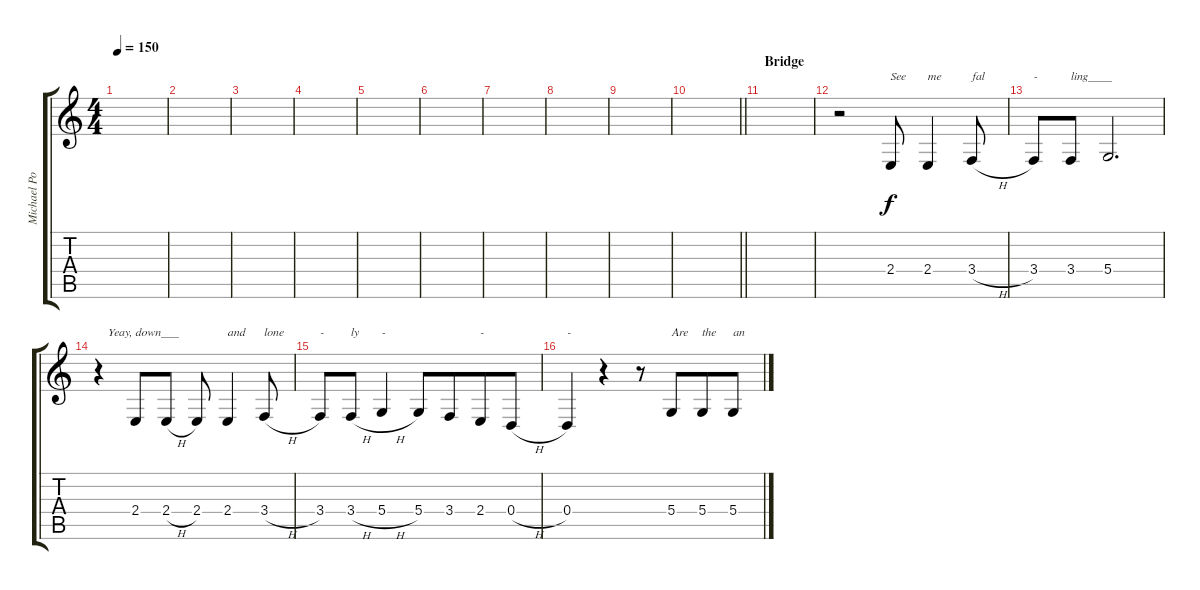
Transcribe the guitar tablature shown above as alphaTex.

\track ("Michael Poulsen  Voice" "Michael Po") {instrument lead2sawtooth}
\staff {score tabs}
\tuning (E4 B3 G3 D3 A2 E2) {hide}
\ts (4 4)
\tempo 150
\clef g2
\ks c
|
|
|
|
|
|
|
|
|
\barLineRight lightlight
|
\section ("" "Bridge")
|
r.2 2.4.8{txt "See"} 2.4.4{txt "me"} 3.4{h}.8{txt "fal"} |
3.4.8{txt "-"} 3.4.8{txt "ling____"} 5.4.2{d} |
r.4{txt "   Yeay, down___"} 2.4.8 2.4{h}.8 2.4.8 2.4.4{txt "and"} 3.4{h}.8{txt "lone"} |
3.4.8{txt "-"} 3.4{h}.8{txt "ly"} 5.4{h}.4{txt "-"} 5.4.8 3.4.8{beam merge} 2.4.8{txt "-"} 0.4{h}.8 |
0.4.4{txt "-"} r.4 r.8 5.4.8{txt "Are" beam merge} 5.4.8{txt "the"} 5.4{h}.8{txt "an"}
